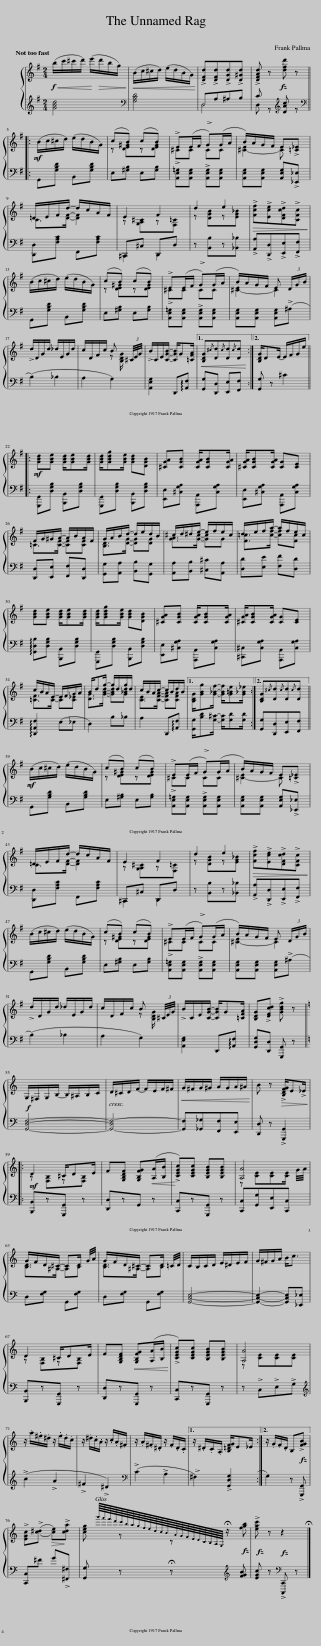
X:1
%%score { ( 1 4 ) | ( 2 3 ) }
L:1/8
Q:1/4=100
M:2/4
I:linebreak $
K:G
V:1 treble
V:4 treble
V:2 treble
V:3 treble
V:1
!f!!<(! (b/c'/^c'/d'/) (e'/!<)!!>(!d'/b/g/)!>)! |!<(! (B/c/^c/d/) (e/d/B/G/)!<)! | !>![DFd]!>![DFd]!>![DGd]!>![D^Gd] | !>![DFAd] z [dfd'] z |:$!mf! (B/c/^c/d/) (e/d/B/G/) | %5
 (cB) (cB) | !>!E(E/F/ !>!G)(G/A/ | B/)A/G/F/ E!>![=C_E] |$ =D/E/F/d/- d/c/A/F/ | E2 F2 | %10
 d2 e2 |!>(! !>![Fcf]!>![Ece]!>![DFcd]!>![CFc]!>)! |$ (B/c/^c/d/) (e/d/B/G/) | (cB) (cB) | !>!E(E/F/ !>!G)(G/A/ | %15
 B/)A/G/F/ E (3D/G/B/ |$ !>!d/D/G/d/ _d/E/G/d/ | c/D/F/c/ B x/ (3^C/4E/4G/4 | !>!B/C/E/[CGB]/- [CGB]/G[=CFA]/ |1!<(! [B,DG]{/^c}[Dd]{/c}[Dd]{/c}[Dd]!<)! :|2 %20
 [B,DG]/DE/- E/F/G/e/ |:$!mf! [GBd][GBe] [GBd]/[GBe][GBd]/ | [GBd]/[GBdg][GBe]/ [GBd][DGB] | [^CGA][CGB] [CGA]/[CGB][CGA]/ | [^CGA]/[CGB][CGA]/ [CG][CE] |$ %25
 F/G/^G/A/- A/B/A/F/ | G/A/B/d/- d/e/d/B/ | ^c/d/^d/e/- e/f/e/c/ | d/e/f/a/- a/f/e/c/ |$ [GBd][GBe] [GBd]/[GBe][GBd]/ | %30
 [GBd]/[GBdg][GBe]/ [GBd][DGB] | [^CGA][CGB] [CGA]/[CGB][CGA]/ | [^CGA]/[CGB][CGA]/ [CG][CE] |$ c/B/A/E/- E/F/G/A/ | B/dg/- g/d/g/d/ | %35
 c/B/A/c/- c/B/d/B/ |1 [B,DG]/[GBg][G_Bf]/- [GBf]/[G=Be][G_B_e]/ :|2 [B,DG]{/^c}[Dd]{/c}[Dd]{/c}[Dd] ||$!mf! (B/c/^c/d/) (e/d/B/G/) | (cB) (cB) | %40
 !>!E(E/F/ !>!G)(G/A/ | B/)A/G/F/ E!>![=C_E] |$ =D/E/F/d/- d/c/A/F/ | E2 F2 | d2 e2 | %45
!>(! !>![Fcf]!>![Ece]!>![DFcd]!>![CFc]!>)! |$ (B/c/^c/d/) (e/d/B/G/) | (cB) (cB) | !>!E(E/F/ !>!G)(G/A/ | B/)A/G/F/ E (3D/G/B/ |$ %50
 !>!d/D/G/d/ _d/E/G/d/ | c/D/F/c/ B x/ (3^C/4E/4G/4 | !>!B/C/E/[CGB]/- [CGB]/G[=CFA]/ | [B,DG]!>![DFcd] !>![GBdg] z ||$[K:C]!f! G,/^F,/G,/B,/- B,/^A,/B,/C/ | %55
 D/^C/D/F/- F/E/F/^F/ |!<(! G/^F/G/^G/ A/G/A/^A/!<)! | B z!>(! !>![B,DFG]/E!>!_E/!>)! |:$!mf! D2 ^C/DE/ | F[G,B,DF] [G,B,FG]!<(!([A,A]/[B,B]/!<)! | %60
 !>![CEGc])[CEGc] [B,EGB][B,EGB] | [A,A]4 |$ G/F/D/^C/- CD/ G/4A/4 | G/F/D/^C/- CD/ =C/4D/4 | C/B,/C/D/ E/^D/E/F/ | %65
 G/^F/G/A/ B<c |$ D2 ^C/DE/ | F[G,B,DF]!<(! [G,B,FG]([A,A]/[B,B]/!<)! | !>![CEGc])[CEGc] [B,EGB][B,EGB] | [A,A]4 |$ %70
 z/ .a/.^f/.^d/ z/ .f/.d/.c/ | z/ .^d/.c/.A/ z/ .c/.A/.^F/ | z/ .A/.^F/.^D/ z/ .F/.D/.C/ |1 z/ .^D/.C/.A,/ [B,=DFG]/E_E/ :|2 z/ .G/.F/.D/ B,!>![FGB] ||$ %75
 !>![EGc]((!>![c^d]!>(! [ce]))!>![cda]!>)! | [ceg] z z !fermata!z/ [fgb] | !>![egc'] z z2 |] %78
V:2
 [GBd]4 |[K:bass] [G,B,D]4 | D,4 | D, z[K:treble] [DAc] z |:$[K:bass] G,,[G,B,D] B,,[G,B,D] | %5
 E,[^G,B,] E,[G,B,] | !>![A,,E,=G,][A,,E,G,] !>![A,,E,G,][A,,E,G,] | [A,,E,G,][A,,E,G,] [A,,E,G,]!>![_E,,_E,] |$ [D,,D,][F,A,C] F,,[F,A,C] | ^C,,^C, D,,D, | %10
 z [B,,B,]z[_B,,_B,] | !>![A,,A,]!>![D,,D,]!>![E,,E,]!>![F,,F,] |$ G,,[G,B,D] B,,[G,B,D] | E,[^G,B,] E,[G,B,] | !>![A,,E,=G,][A,,E,G,] !>![A,,E,G,][A,,E,G,] | %15
 [A,,E,G,][A,,E,G,] [A,,E,G,](!>!^A, |$ (B,2) _B,2 | A,2 G,2) | [A,,E,G,]2 D,,!arpeggio![A,,F,] |1 [G,,G,][D,,D,] [E,,E,][F,,F,] :|2 %20
 [G,,G,] z ^C2 |:$ [G,,,G,,][D,G,B,] [B,,,B,,][D,G,B,] | [G,,,G,,][D,G,B,] [B,,,B,,][D,G,B,] | [E,,E,][^C,G,A,] [A,,,A,,][C,G,A,] | [E,,E,][^C,G,A,] [A,,,A,,][C,G,A,] |$ %25
 [D,,D,][E,,E,] [F,,F,][D,,D,] | [G,,G,][A,,A,] [B,,B,][G,,G,] | [A,,A,][B,,B,] [^C,^C][A,,A,] | [D,D][E,E] [F,F][D,D] |$ !arpeggio![G,,D,B,][D,G,B,] [B,,,B,,][D,G,B,] | %30
 [G,,,G,,][D,G,B,] [B,,,B,,][D,G,B,] | [E,,E,][^C,G,A,] [A,,,A,,][C,G,A,] | [^C,,^C,][C,G,A,] [A,,,A,,][C,G,A,] |$ !arpeggio![D,,A,,F,]2 (E,_E, | D,2) B,_B, | %35
 A,2 D,,!arpeggio![A,,F,] |1 [G,,G,]/[B,D][G,^C]/- [G,C]/[G,D][G,D]/ :|2 [G,,G,][D,,D,][E,,E,][F,,F,] ||$ G,,[G,B,D] B,,[G,B,D] | E,[^G,B,] E,[G,B,] | %40
 !>![A,,E,=G,][A,,E,G,] !>![A,,E,G,][A,,E,G,] | [A,,E,G,][A,,E,G,] [A,,E,G,]!>![_E,,_E,] |$ [D,,D,][F,A,C] F,,[F,A,C] | ^C,,^C, D,,D, | z [B,,B,]z[_B,,_B,] | %45
 !>![A,,A,]!>![D,,D,]!>![E,,E,]!>![F,,F,] |$ G,,[G,B,D] B,,[G,B,D] | E,[^G,B,] E,[G,B,] | !>![A,,E,=G,][A,,E,G,] !>![A,,E,G,][A,,E,G,] | [A,,E,G,][A,,E,G,] [A,,E,G,](!>!^A, |$ %50
 (B,2) _B,2 | A,2 G,2) | [A,,E,G,]2 D,,!arpeggio![A,,F,] | [G,,D,G,][D,,D,] [G,,,G,,] z ||$[K:C] [G,,D,F,]4- | %55
 [G,,-D,F,-]4 | [G,,F,][_G,,_G,][F,,F,][E,,E,] | [D,,D,] z !>![G,,,G,,]2 |:$ [B,,,B,,]z[G,,,G,,] z | [D,,D,]zG,, z | %60
 [C,,C,]z[G,,,G,,] z | [C,,C,][G,,G,][E,,E,][C,,C,] |$ D,[F,G,] G,,[F,G,] | D,[F,G,] G,,[F,G,] | [G,,C,E,]4- | %65
 [G,,C,E,]2- [G,,C,E,][_E,,_E,] |$ [B,,,B,,]z[G,,,G,,] z | [D,,D,]z[G,,,G,,] z | [C,,C,]z[G,,,G,,] z | z !>!C,!>!E,!>!G, |$ %70
[K:treble] (!>!c2 !>!A2 | !>!^F2 !>!^D2) |[K:bass] ((!>!C2 !>!A,2 |1 !>!^F,2) !>![G,,D,G,]2 :|2 G,2) z !>![G,,,G,,] ||$ %75
 [C,,C,]^F G!>![^F,,^F,] | [G,,G,] z !fermata!z x/[K:treble] [FGB] | [EGc] z[K:bass] !>![C,,,C,,] z |] %78
V:3
 x4 |[K:bass] x4 |xA,^A,B, | C x[K:treble] x2 |:$[K:bass] x4 | %5
 x4 | x4 | x4 |$ x4 | ^C,,2 D,,2 | %10
 x4 | x4 |$ x4 | x4 | x4 | %15
 x4 |$ x4 | x4 | x4 |1 x4 :|2 %20
 x4 |:$ x4 | x4 | x4 | x4 |$ %25
 x4 | x4 | x4 | x4 |$ x4 | %30
 x4 | x4 | x4 |$ x4 | x4 | %35
 x4 |1 x4 :|2 x4 ||$ x4 | x4 | %40
 x4 | x4 |$ x4 | ^C,,2 D,,2 | x4 | %45
 x4 |$ x4 | x4 | x4 | x4 |$ %50
 x4 | x4 | x4 | x4 ||$[K:C] x4 | %55
 x4 | x4 | x4 |:$ x4 | x4 | %60
 x4 | x4 |$ x4 | x4 | x4 | %65
 x4 |$ x4 | x4 | x4 | x4 |$ %70
[K:treble] x4 | x4 |[K:bass] x4 |1 x4 :|2 x4 ||$ %75
 x4 | x7/2[K:treble] x | x2[K:bass] x2 |] %78
V:4
 x4 | x4 | x4 | x4 |:$ x4 | %5
 z [DE^G]z[DEG] | ^CC CC | [^C-E]2 C x |$ C>[DF]- [DF]2 | z [G,A,^C]z[F,=C] | %10
 z [DGB]z[EG_B] | x4 |$ x4 | z [DE^G]z[DEG] | ^CC CC | %15
 [^C-E]2 C2 |$ x4 | x2 z [B,DG]/ x/ | x4 |1 x4 :|2 %20
 x4 |:$ x4 | x4 | x4 | x4 |$ %25
 =C>[CF]- [CF][CF] | [B,D]>[DG]- [DG][DG] | [GA]>[G^c]- [Gc]G | [F=c]>[cf]- [cf][Fc] |$ x4 | %30
 x4 | x4 | x4 |$ [=CF]>C- C[C_E] | [DG]>[GBd]- [GBd][G_Bd] | %35
 [CE]>[CFA]- [CFA][CFA] |1 x4 :|2 x4 ||$ x4 | z [DE^G]z[DEG] | %40
 ^CC CC | [^C-E]2 C x |$ C>[DF]- [DF]2 | z [G,A,^C]z[F,=C] | z [DGB]z[EG_B] | %45
 x4 |$ x4 | z [DE^G]z[DEG] | ^CC CC | [^C-E]2 C2 |$ %50
 x4 | x2 z [B,DG]/ x/ | x4 | x4 ||$[K:C] x4 | %55
 x4 | x4 | x4 |:$ z [F,B,]z[F,B,] | x4 | %60
 x4 | z [CE][CE][CE]/ G/4A/4 |$ [B,D]>^A,- A,B, | [B,D]>^A,- A,B, | x4 | %65
 x4 |$ z [F,B,]z[F,B,] | x4 | x4 | z [CE][CE][CE] |$ %70
 x4 | x4 | x4 |1 x4 :|2 x4 ||$ %75
 x4 | x/ g'/8f'/8e'/8d'/8c'/8b/8a/8g/8f/8e/8d/8c/8B/8A/8G/8F/8E/8D/8C/8B,/8A,/8!fermata!G,/8 x5/4 | x4 |] %78
